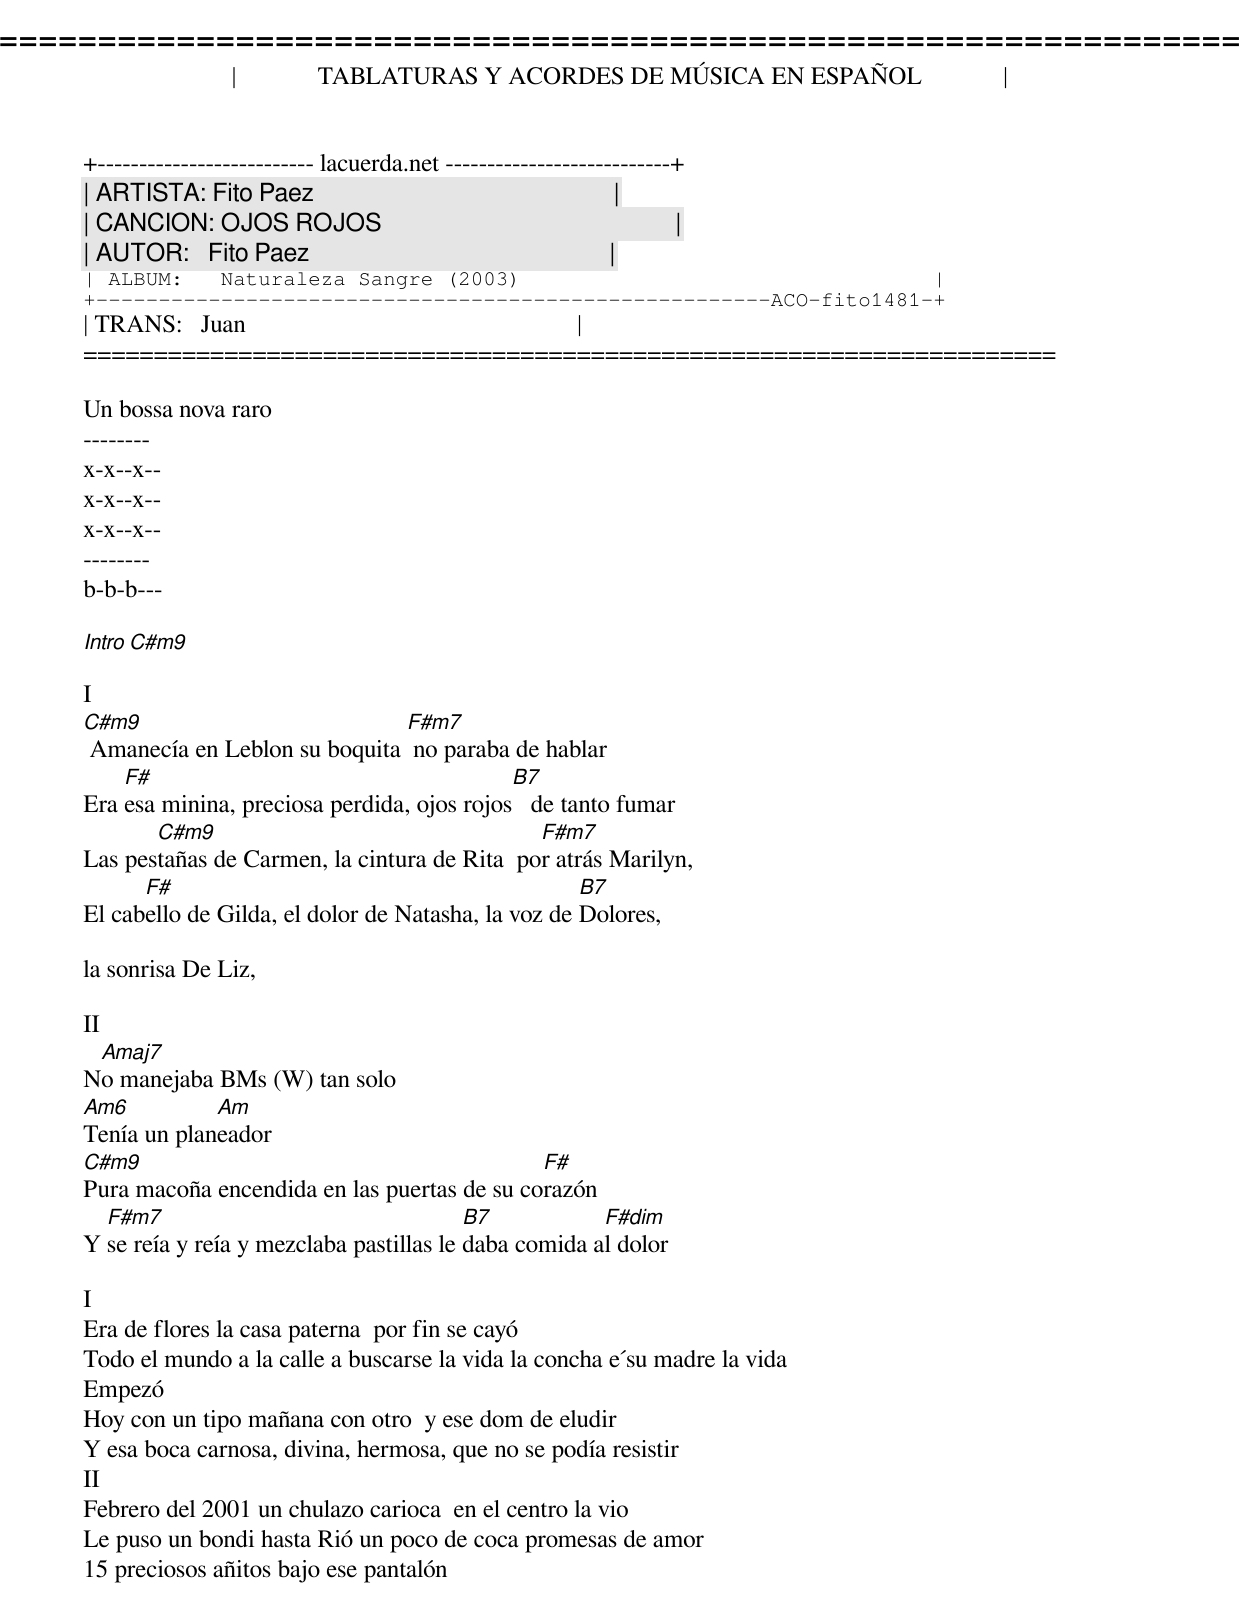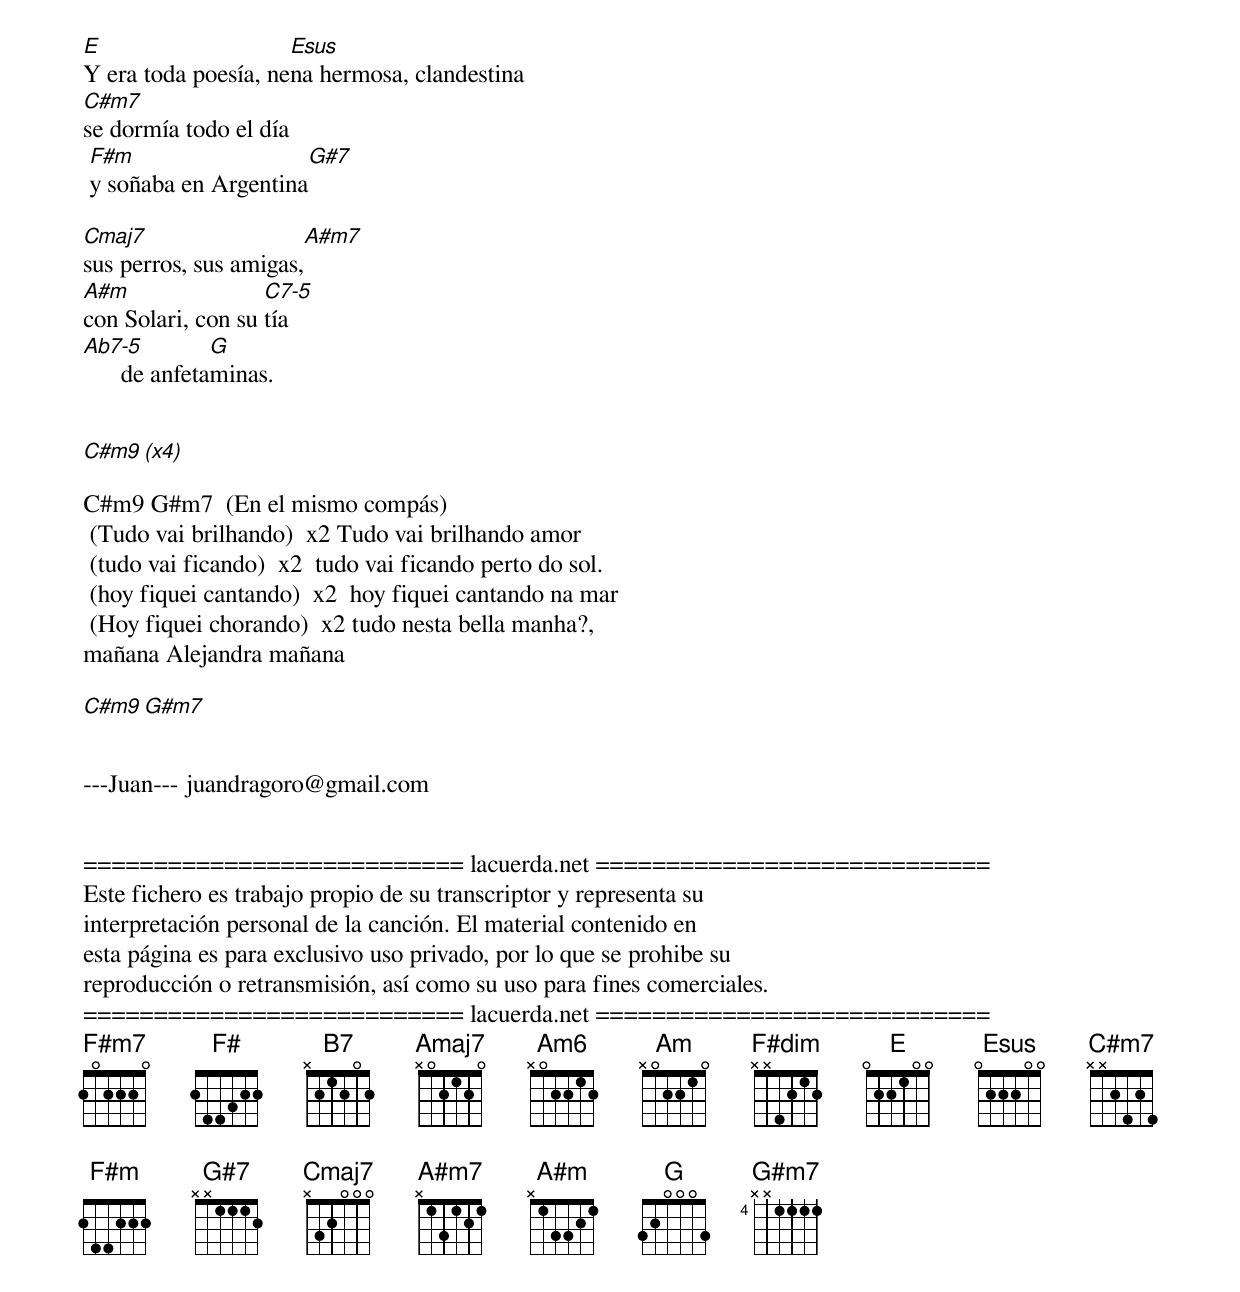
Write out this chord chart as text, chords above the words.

=====================================================================
|             TABLATURAS Y ACORDES DE MÚSICA EN ESPAÑOL             |
+-------------------------- lacuerda.net ---------------------------+
| ARTISTA: Fito Paez                                                |
| CANCION: OJOS ROJOS                                               |
| AUTOR:   Fito Paez                                                |
| ALBUM:   Naturaleza Sangre (2003)                                 |
+------------------------------------------------------ACO-fito1481-+
| TRANS:   Juan                                                     |
=====================================================================

Un bossa nova raro
--------
x-x--x--
x-x--x--
x-x--x--
--------
b-b-b---

Intro  C#m9

I
C#m9                           F#m7
 Amanecía en Leblon su boquita  no paraba de hablar
    F#                                      B7
Era esa minina, preciosa perdida, ojos rojos   de tanto fumar
       C#m9                                   F#m7
Las pestañas de Carmen, la cintura de Rita  por atrás Marilyn,
      F#                                            B7
El cabello de Gilda, el dolor de Natasha, la voz de Dolores,

la sonrisa De Liz,

II
 Amaj7
No manejaba BMs (W) tan solo
Am6          Am
Tenía un planeador
C#m9                                         F#
Pura macoña encendida en las puertas de su corazón
  F#m7                                   B7           F#dim
Y se reía y reía y mezclaba pastillas le daba comida al dolor

I
Era de flores la casa paterna  por fin se cayó
Todo el mundo a la calle a buscarse la vida la concha e´su madre la vida
Empezó
Hoy con un tipo mañana con otro  y ese dom de eludir
Y esa boca carnosa, divina, hermosa, que no se podía resistir
II
Febrero del 2001 un chulazo carioca  en el centro la vio
Le puso un bondi hasta Rió un poco de coca promesas de amor
15 preciosos añitos bajo ese pantalón

E                    Esus
Y era toda poesía, nena hermosa, clandestina
C#m7
se dormía todo el día
 F#m                      G#7
 y soñaba en Argentina

Cmaj7                    A#m7
sus perros, sus amigas,
A#m                C7-5
con Solari, con su tía
Ab7-5          G
      de anfetaminas.


C#m9 (x4)

C#m9 G#m7  (En el mismo compás)
 (Tudo vai brilhando)  x2 Tudo vai brilhando amor
 (tudo vai ficando)  x2  tudo vai ficando perto do sol.
 (hoy fiquei cantando)  x2  hoy fiquei cantando na mar
 (Hoy fiquei chorando)  x2 tudo nesta bella manha?,
mañana Alejandra mañana

C#m9 G#m7


---Juan--- juandragoro@gmail.com


=========================== lacuerda.net ============================
Este fichero es trabajo propio de su transcriptor y representa su
interpretación personal de la canción. El material contenido en
esta página es para exclusivo uso privado, por lo que se prohibe su
reproducción o retransmisión, así como su uso para fines comerciales.
=========================== lacuerda.net ============================
